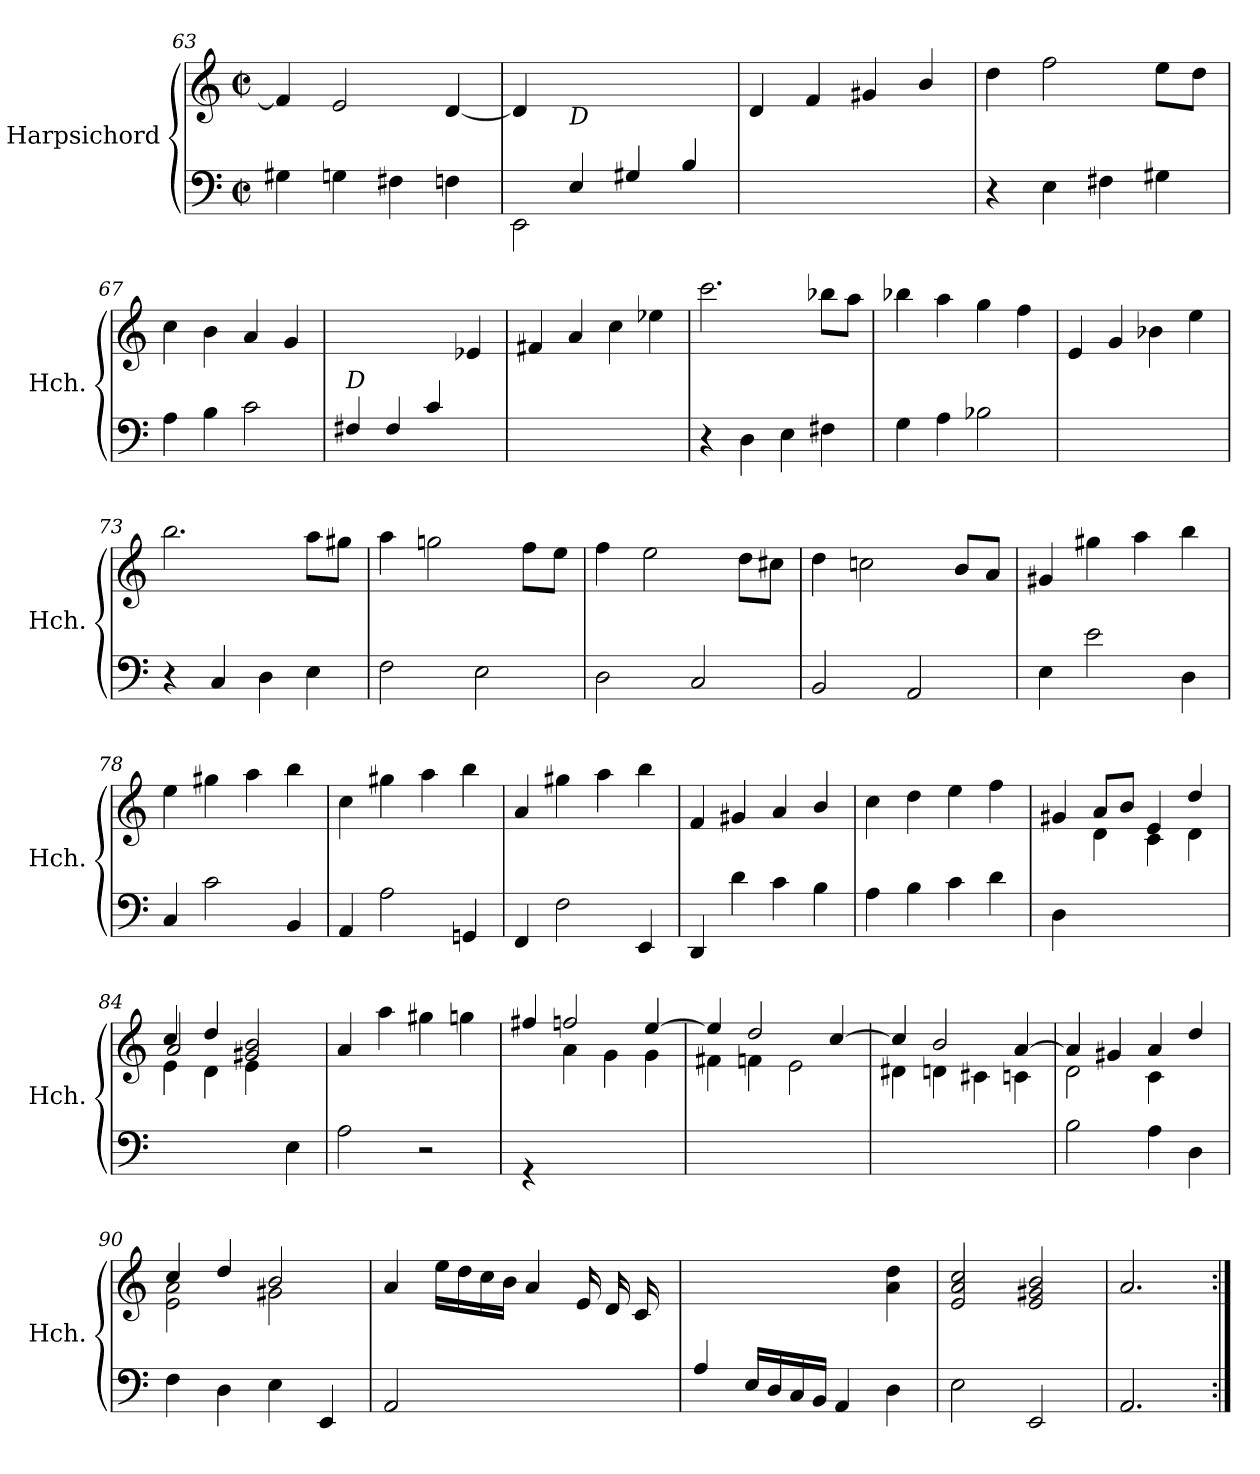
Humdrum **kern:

**kern	**kern
*part1	*part1
*staff2	*staff1
*I"Harpsichord	*
*I'Hch.	*
*clefF4	*clefG2
*k[]	*k[]
*M2/2	*M2/2
*met(c|)	*met(c|)
=63	=63
4G#X\	4f/]
4Gn\	2e/
4F#X\	.
4Fn\	[4d/
=64	=64
*^	*
4ryy	2EE\	4d/]
!	!	!LO:TX:b:i:t=D
4E/	.	2.ryy
4G#X/	2ryy	.
4B/	.	.
*v	*v	*
=65	=65
1ryy	4d/
.	4f/
.	4g#X/
.	4b/
=66	=66
4r	4dd\
4E\	2ff\
4F#X\	.
4G#X\	8ee\L
.	8dd\J
!!LO:LB:g=z
=67	=67
4A\	4cc\
4B\	4b\
2c\	4a/
.	4g/
=68	=68
!LO:TX:a:i:t=D	!
4F#X/	4ryy
4F#/	4ryy
4c/	4ryy
4ryy	4e-X/
=69	=69
1ryy	4f#X/
.	4a/
.	4cc\
.	4ee-X\
=70	=70
4r	2.ccc\
4D\	.
4E\	.
4F#X\	8bb-X\L
.	8aa\J
=71	=71
4G\	4bb-X\
4A\	4aa\
2B-X\	4gg\
.	4ff\
=72	=72
1ryy	4e/
.	4g/
.	4b-X\
.	4ee\
=73	=73
4r	2.bb\
4C/	.
4D\	.
4E\	8aa\L
.	8gg#X\J
!!LO:LB:g=z
=74	=74
2F\	4aa\
.	2ggn\
2E\	.
.	8ff\L
.	8ee\J
=75	=75
2D\	4ff\
.	2ee\
2C/	.
.	8dd\L
.	8cc#X\J
=76	=76
2BB/	4dd\
.	2ccn\
2AA/	.
.	8b/L
.	8a/J
=77	=77
4E\	4g#X/
2e\	4gg#X\
.	4aa\
4D\	4bb\
=78	=78
4C/	4ee\
2c\	4gg#X\
.	4aa\
4BB/	4bb\
=79	=79
4AA/	4cc\
2A\	4gg#X\
.	4aa\
4GGn/	4bb\
=80	=80
4FF/	4a/
2F\	4gg#X\
.	4aa\
4EE/	4bb\
!!LO:LB:g=z
=81	=81
4DD/	4f/
4d\	4g#X/
4c\	4a/
4B\	4b/
=82	=82
4A\	4cc\
4B\	4dd\
4c\	4ee\
4d\	4ff\
=83	=83
*	*^
4D\	4g#X/	4ryy
2.ryy	8a/L	4d\
.	8b/J	.
.	4e/	4c\
.	4dd/	4d\
=84	=84	=84
*	*	*^
2.ryy	4cc/	2a/	4e\
.	4dd/	.	4d\
.	2g#X/ 2b/	2ryy	4e\
4E\	.	.	4ryy
*	*v	*v	*v
=85	=85
2A\	4a/
.	4aa\
2r	4gg#X\
.	4ggn\
=86	=86
*	*^
4rGG	4ff#X/	4ryy
2.ryy	2ffn/	4a\
.	.	4g\
.	[4ee/	4g\
=87	=87	=87
1ryy	4ee/]	4f#X\
.	2dd/	4fn\
.	.	2e\
.	[4cc/	.
!!LO:LB:g=z	!!
=88	=88	=88
1ryy	4cc/]	4d#X\
.	2b/	4dn\
.	.	4c#X\
.	[4a/	4cn\
=89	=89	=89
2B\	4a/]	2d\
.	4g#X/	.
4A\	4a/	4c\
4D\	4dd/	4ryy
=90	=90	=90
4F\	4cc/	2e\ 2a\
4D\	4dd/	.
4E\	2b/	2g#X\
4EE/	.	.
*	*v	*v
=91	=91
*^	*
2...ryy	2AA/	4a/
.	.	16ee\LL
.	.	16dd\
.	.	16cc\
.	.	16b\JJ
.	2ryy	4a/
.	.	16e/LL
.	.	16d/
.	.	16c/
16B/JJ	.	16ryy
*v	*v	*
=92	=92
4A/	4ryy
16E/LL	4ryy
16D/	.
16C/	.
16BB/JJ	.
4AA/	4ryy
4D\	4a\ 4dd\
=93	=93
2E\	2e/ 2a/ 2cc/
2EE/	2e/ 2g#X/ 2b/
=94	=94
2.AA/	2.a/
=:|!	=:|!
*-	*-
